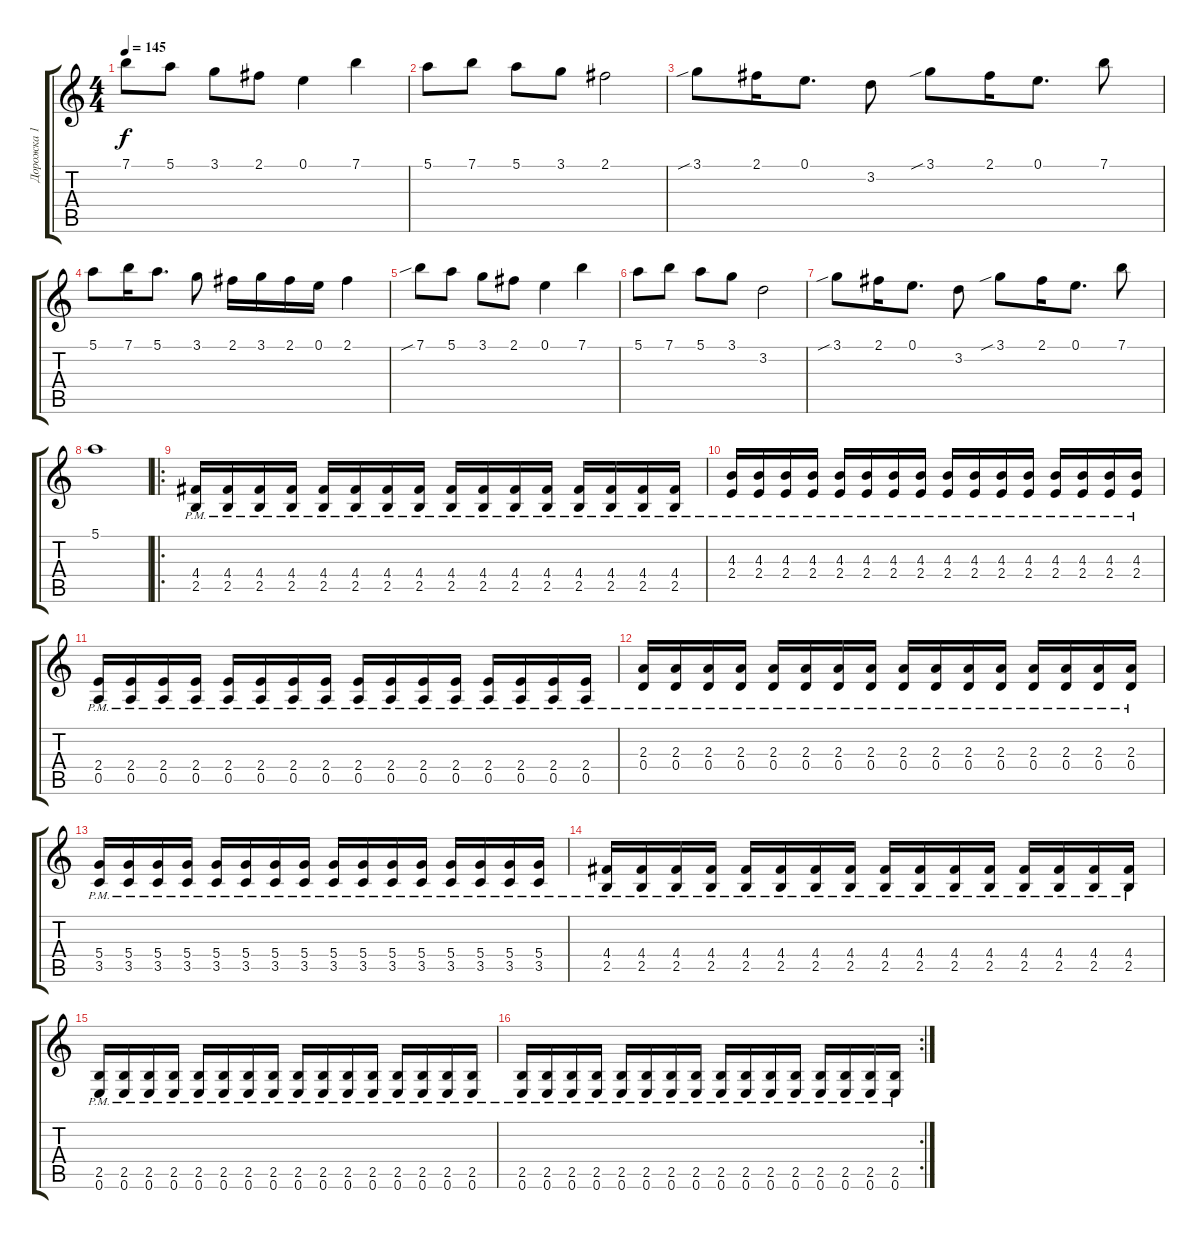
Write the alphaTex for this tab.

\track ("Дорожка 1" "Дорожка 1") {instrument overdrivenguitar}
\staff {score tabs}
\tuning (E4 B3 G3 D3 A2 E2) {hide}
\ts (4 4)
\tempo 145
\clef g2
\ks c
7.1.8{dy f} 5.1.8 3.1.8 2.1.8 0.1.4 7.1.4 |
5.1.8 7.1.8 5.1.8 3.1.8 2.1.2 |
3.1{sib}.8 2.1.16 0.1.8{d} 3.2.8 3.1{sib}.8 2.1.16 0.1.8{d} 7.1.8 |
5.1.8 7.1.16 5.1.8{d} 3.1.8 2.1.16 3.1.16 2.1.16 0.1.16 2.1.4 |
7.1{sib}.8 5.1.8 3.1.8 2.1.8 0.1.4 7.1.4 |
5.1.8 7.1.8 5.1.8 3.1.8 3.2.2 |
3.1{sib}.8 2.1.16 0.1.8{d} 3.2.8 3.1{sib}.8 2.1.16 0.1.8{d} 7.1.8 |
5.1.1 |
\ro
(4.4{pm} 2.5{pm}).16 (4.4{pm} 2.5{pm}).16 (4.4{pm} 2.5{pm}).16 (4.4{pm} 2.5{pm}).16 (4.4{pm} 2.5{pm}).16 (4.4{pm} 2.5{pm}).16 (4.4{pm} 2.5{pm}).16 (4.4{pm} 2.5{pm}).16 (4.4{pm} 2.5{pm}).16 (4.4{pm} 2.5{pm}).16 (4.4{pm} 2.5{pm}).16 (4.4{pm} 2.5{pm}).16 (4.4{pm} 2.5{pm}).16 (4.4{pm} 2.5{pm}).16 (4.4{pm} 2.5{pm}).16 (4.4{pm} 2.5{pm}).16 |
(4.3{pm} 2.4{pm}).16 (4.3{pm} 2.4{pm}).16 (4.3{pm} 2.4{pm}).16 (4.3{pm} 2.4{pm}).16 (4.3{pm} 2.4{pm}).16 (4.3{pm} 2.4{pm}).16 (4.3{pm} 2.4{pm}).16 (4.3{pm} 2.4{pm}).16 (4.3{pm} 2.4{pm}).16 (4.3{pm} 2.4{pm}).16 (4.3{pm} 2.4{pm}).16 (4.3{pm} 2.4{pm}).16 (4.3{pm} 2.4{pm}).16 (4.3{pm} 2.4{pm}).16 (4.3{pm} 2.4{pm}).16 (4.3{pm} 2.4{pm}).16 |
(2.4{pm} 0.5{pm}).16 (2.4{pm} 0.5{pm}).16 (2.4{pm} 0.5{pm}).16 (2.4{pm} 0.5{pm}).16 (2.4{pm} 0.5{pm}).16 (2.4{pm} 0.5{pm}).16 (2.4{pm} 0.5{pm}).16 (2.4{pm} 0.5{pm}).16 (2.4{pm} 0.5{pm}).16 (2.4{pm} 0.5{pm}).16 (2.4{pm} 0.5{pm}).16 (2.4{pm} 0.5{pm}).16 (2.4{pm} 0.5{pm}).16 (2.4{pm} 0.5{pm}).16 (2.4{pm} 0.5{pm}).16 (2.4{pm} 0.5{pm}).16 |
(2.3{pm} 0.4{pm}).16 (2.3{pm} 0.4{pm}).16 (2.3{pm} 0.4{pm}).16 (2.3{pm} 0.4{pm}).16 (2.3{pm} 0.4{pm}).16 (2.3{pm} 0.4{pm}).16 (2.3{pm} 0.4{pm}).16 (2.3{pm} 0.4{pm}).16 (2.3{pm} 0.4{pm}).16 (2.3{pm} 0.4{pm}).16 (2.3{pm} 0.4{pm}).16 (2.3{pm} 0.4{pm}).16 (2.3{pm} 0.4{pm}).16 (2.3{pm} 0.4{pm}).16 (2.3{pm} 0.4{pm}).16 (2.3{pm} 0.4{pm}).16 |
(5.4{pm} 3.5{pm}).16 (5.4{pm} 3.5{pm}).16 (5.4{pm} 3.5{pm}).16 (5.4{pm} 3.5{pm}).16 (5.4{pm} 3.5{pm}).16 (5.4{pm} 3.5{pm}).16 (5.4{pm} 3.5{pm}).16 (5.4{pm} 3.5{pm}).16 (5.4{pm} 3.5{pm}).16 (5.4{pm} 3.5{pm}).16 (5.4{pm} 3.5{pm}).16 (5.4{pm} 3.5{pm}).16 (5.4{pm} 3.5{pm}).16 (5.4{pm} 3.5{pm}).16 (5.4{pm} 3.5{pm}).16 (5.4{pm} 3.5{pm}).16 |
(4.4{pm} 2.5{pm}).16 (4.4{pm} 2.5{pm}).16 (4.4{pm} 2.5{pm}).16 (4.4{pm} 2.5{pm}).16 (4.4{pm} 2.5{pm}).16 (4.4{pm} 2.5{pm}).16 (4.4{pm} 2.5{pm}).16 (4.4{pm} 2.5{pm}).16 (4.4{pm} 2.5{pm}).16 (4.4{pm} 2.5{pm}).16 (4.4{pm} 2.5{pm}).16 (4.4{pm} 2.5{pm}).16 (4.4{pm} 2.5{pm}).16 (4.4{pm} 2.5{pm}).16 (4.4{pm} 2.5{pm}).16 (4.4{pm} 2.5{pm}).16 |
(2.5{pm} 0.6{pm}).16 (2.5{pm} 0.6{pm}).16 (2.5{pm} 0.6{pm}).16 (2.5{pm} 0.6{pm}).16 (2.5{pm} 0.6{pm}).16 (2.5{pm} 0.6{pm}).16 (2.5{pm} 0.6{pm}).16 (2.5{pm} 0.6{pm}).16 (2.5{pm} 0.6{pm}).16 (2.5{pm} 0.6{pm}).16 (2.5{pm} 0.6{pm}).16 (2.5{pm} 0.6{pm}).16 (2.5{pm} 0.6{pm}).16 (2.5{pm} 0.6{pm}).16 (2.5{pm} 0.6{pm}).16 (2.5{pm} 0.6{pm}).16 |
\rc 2
(2.5{pm} 0.6{pm}).16 (2.5{pm} 0.6{pm}).16 (2.5{pm} 0.6{pm}).16 (2.5{pm} 0.6{pm}).16 (2.5{pm} 0.6{pm}).16 (2.5{pm} 0.6{pm}).16 (2.5{pm} 0.6{pm}).16 (2.5{pm} 0.6{pm}).16 (2.5{pm} 0.6{pm}).16 (2.5{pm} 0.6{pm}).16 (2.5{pm} 0.6{pm}).16 (2.5{pm} 0.6{pm}).16 (2.5{pm} 0.6{pm}).16 (2.5{pm} 0.6{pm}).16 (2.5{pm} 0.6{pm}).16 (2.5{pm} 0.6{pm}).16
